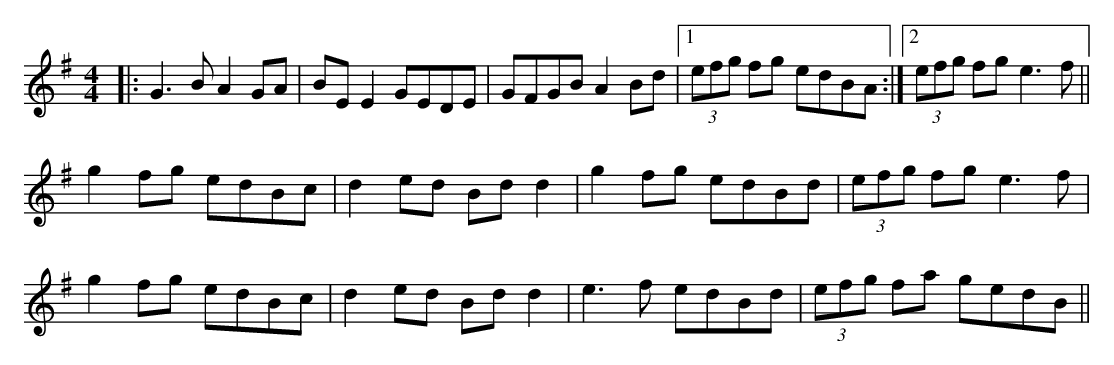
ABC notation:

X:1
M:4/4
K:G
|:G3B A2GA|BEE2 GEDE|GFGB A2Bd|1 (3efg fg edBA:|2 (3efg fg e3f||
g2fg edBc|d2 ed Bd d2|g2fg edBd|(3efg fg e3f|
g2fg edBc|d2 ed Bd d2|e3f edBd|(3efg fa gedB||
